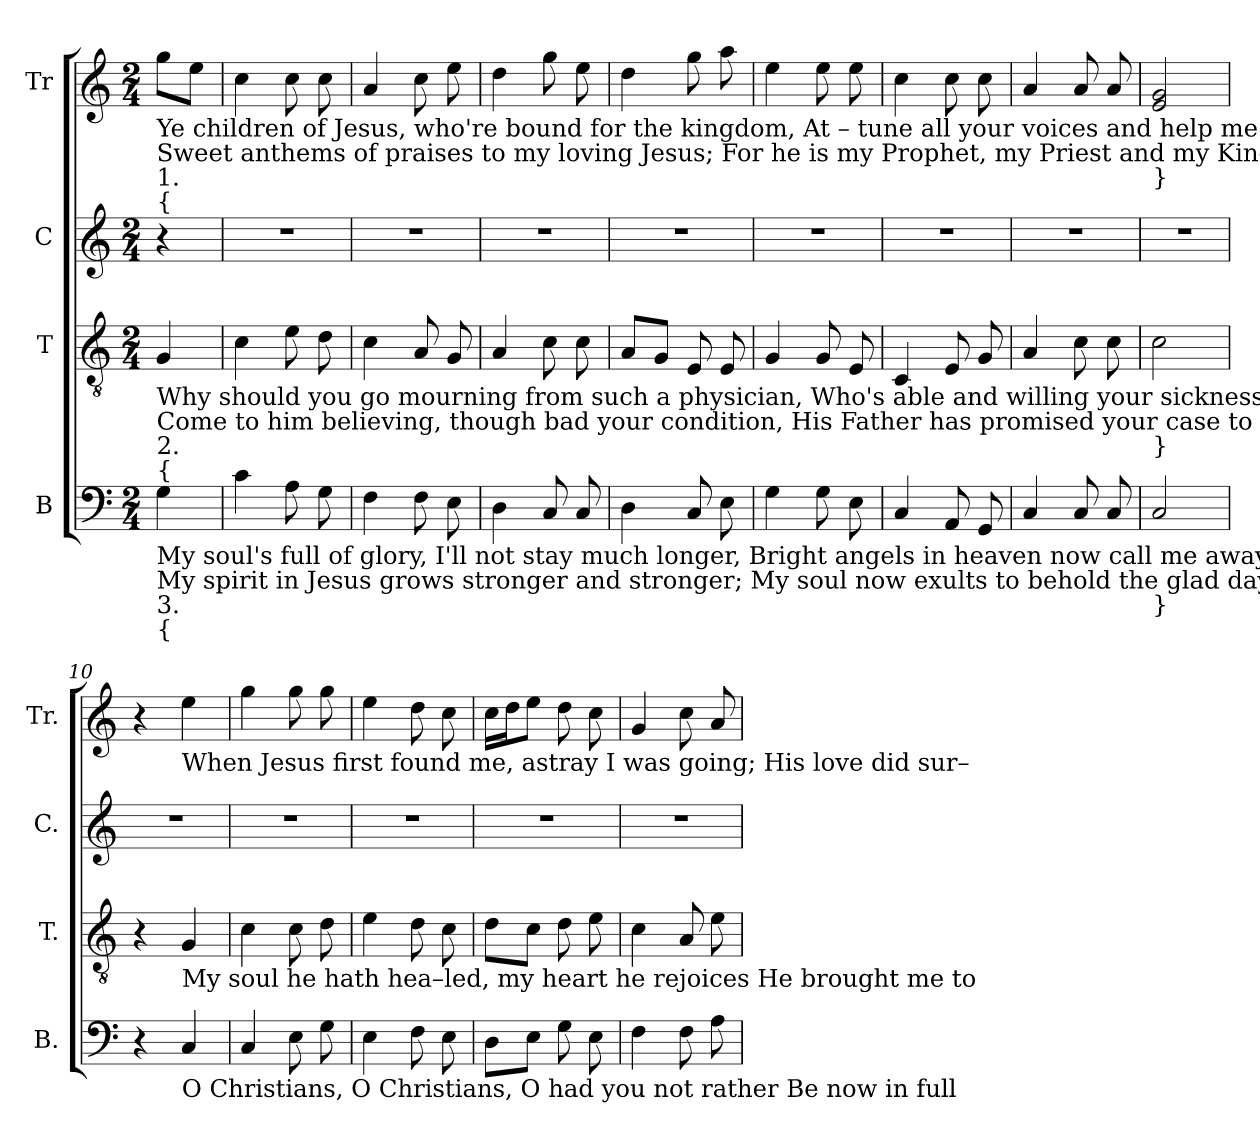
**kern	**kern	**kern	**kern
*part4	*part3	*part2	*part1
*staff4	*staff3	*staff2	*staff1
*I"B	*I"T	*I"C	*I"Tr
*I'B.	*I'T.	*I'C.	*I'Tr.
*clefF4	*clefGv2	*clefG2	*clefG2
*k[]	*k[]	*k[]	*k[]
*M2/4	*M2/4	*M2/4	*M2/4
*MM90	*MM90	*MM90	*MM90
=1	=1	=1	=1
!	!	!	!LO:TX:b:t=Ye  children  of  Jesus, who're bound for the kingdom, At  –  tune  all  your  voices  and  help me to sing
!	!	!	!LO:TX:b:t=Sweet anthems of praises  to   my  loving     Jesus;        For    he  is  my  Prophet, my Priest and my King.
!	!	!	!LO:TX:b:t=1.
!	!	!	!LO:TX:b:t={
!	!LO:TX:b:t=Why should you go mourning  from such a physician,  Who's  able  and  willing  your  sickness to cure;	!	!
!	!LO:TX:b:t=Come  to  him  believing,  though bad your  condition,  His  Father   has  promised  your case to ensure;	!	!
!	!LO:TX:b:t=2.	!	!
!	!LO:TX:b:t={	!	!
!LO:TX:b:t=My  soul's  full  of  glory,  I'll  not  stay  much  longer,  Bright  angels  in  heaven  now  call   me   away;	!	!	!
!LO:TX:b:t=My   spirit   in   Jesus   grows  stronger   and  stronger;  My  soul  now  exults  to  behold  the  glad  day.	!	!	!
!LO:TX:b:t=3.	!	!	!
!LO:TX:b:t={	!	!	!
4G!\	4G!/	4r	8gg!\L
.	.	.	8ee!\J
=2	=2	=2	=2
4c!\	4c!\	2r	4cc!\
8A!\	8e!\	.	8cc!\
8G!\	8d!\	.	8cc!\
=3	=3	=3	=3
4F!\	4c!\	2r	4a!/
8F!\	8A!/	.	8cc!\
8E!\	8G!/	.	8ee!\
=4	=4	=4	=4
4D!\	4A!/	2r	4dd!\
8C!/	8c!\	.	8gg!\
8C!/	8c!\	.	8ee!\
=5	=5	=5	=5
4D!\	8A!/L	2r	4dd!\
.	8G!/J	.	.
8C!/	8E!/	.	8gg!\
8E!\	8E!/	.	8aa!\
=6	=6	=6	=6
4G!\	4G!/	2r	4ee!\
8G!\	8G!/	.	8ee!\
8E!\	8E!/	.	8ee!\
=7	=7	=7	=7
4C!/	4C!/	2r	4cc!\
8AA!/	8E!/	.	8cc!\
8GG!/	8G!/	.	8cc!\
=8	=8	=8	=8
4C!/	4A!/	2r	4a!/
8C!/	8c!\	.	8a!/
8C!/	8c!\	.	8a!/
=9	=9	=9	=9
!	!	!	!LO:TX:b:t=}
!	!LO:TX:b:t=}	!	!
!LO:TX:b:t=}	!	!	!
2C!/	2c!\	2r	2e!/ 2g!/
=10	=10	=10	=10
4r	4r	2r	4r
!	!	!	!LO:TX:b:t=When Jesus first found me,  astray I was going;   His love did sur–
!	!LO:TX:b:t=My soul he hath hea–led, my heart he rejoices  He brought me to	!	!
!LO:TX:b:t=O Christians, O Christians, O had you not rather Be now in  full	!	!	!
4C!/	4G!/	.	4ee!\
=11	=11	=11	=11
4C!/	4c!\	2r	4gg!\
8E!\	8c!\	.	8gg!\
8G!\	8d!\	.	8gg!\
=12	=12	=12	=12
4E!\	4e!\	2r	4ee!\
8F!\	8d!\	.	8dd!\
8E!\	8c!\	.	8cc!\
=13	=13	=13	=13
8D!\L	8d!\L	2r	16cc!\LL
.	.	.	16dd!\J
8E!\J	8c!\J	.	8ee!\J
8G!\	8d!\	.	8dd!\
8E!\	8e!\	.	8cc!\
=14	=14	=14	=14
4F!\	4c!\	2r	4g!/
8F!\	8A!/	.	8cc!\
8A!\	8e!\	.	8a!/
=	=	=	=
*-	*-	*-	*-
